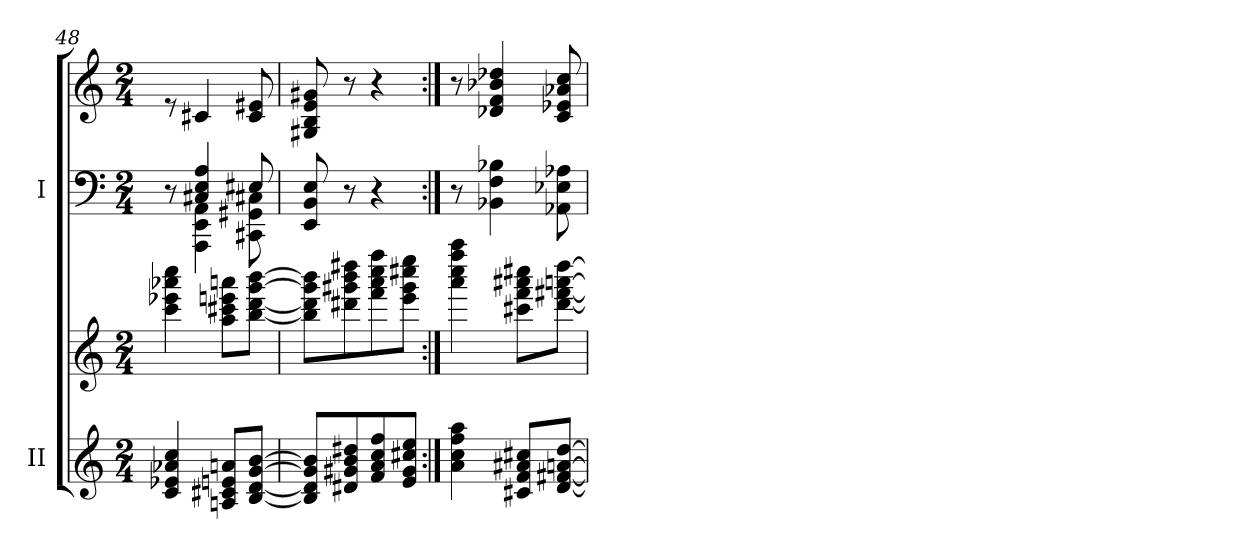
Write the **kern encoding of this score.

**kern	**kern	**kern	**kern
*part2	*part2	*part1	*part1
*staff4	*staff3	*staff2	*staff1
*I"II	*	*I"I	*
*I'II	*	*I'I	*
*clefG2	*clefG2	*clefF4	*clefG2
*k[]	*k[]	*k[]	*k[]
*M2/4	*M2/4	*M2/4	*M2/4
=48	=48	=48	=48
*	*	*^	*
4c/ 4e-X/ 4a-X/ 4cc/	4ccc\ 4eee-X\ 4aaa-X\ 4cccc\	8ryy	8r	8re
.	.	4C#X/ 4E/ 4A/	4AAA\ 4EE\ 4AA\	4c#X/
8An/ 8c#X/ 8en/ 8an/L	8aa\ 8ccc#X\ 8eeen\ 8aaan\L	.	.	.
[8B/ [8d/ [8g/ [8b/J	[8bb\ [8ddd\ [8ggg\ [8bbb\J	8E#X/	8CC#X\ 8GG#X\ 8C#X\	8c#/ 8e#X/
*	*	*v	*v	*
=49	=49	=49	=49
8B/] 8d/] 8g/] 8b/]L	8bb\] 8ddd\] 8ggg\] 8bbb\]L	8EE/ 8BB/ 8E/	8G#X/ 8B/ 8e/ 8g#X/
8d#X/ 8g#X/ 8b/ 8dd#X/	8ddd#X\ 8ggg#X\ 8bbb\ 8dddd#X\	8r	8r
8f/ 8a/ 8cc/ 8ff/	8fff\ 8aaa\ 8cccc\ 8ffff\	4r	4r
8e/ 8g#/ 8cc#X/ 8ee/J	8eee\ 8ggg#\ 8cccc#X\ 8eeee\J	.	.
=50:|!	=50:|!	=50:|!	=50:|!
4a\ 4cc\ 4ff\ 4aa\	4aaa\ 4cccc\ 4ffff\ 4aaaa\	8r	8r
.	.	4BB-X\ 4F\ 4B-X\	4d-X/ 4f/ 4b-X/ 4dd-X/
8c#X/ 8f/ 8a#X/ 8cc#X/L	8ccc#X\ 8fff\ 8aaa#X\ 8cccc#X\L	.	.
[8d/ [8f#X/ [8an/ [8dd/J	[8ddd\ [8fff#X\ [8aaan\ [8dddd\J	8AA-X\ 8E-X\ 8A-X\	8c/ 8e-X/ 8a-X/ 8cc/
=	=	=	=
*-	*-	*-	*-
